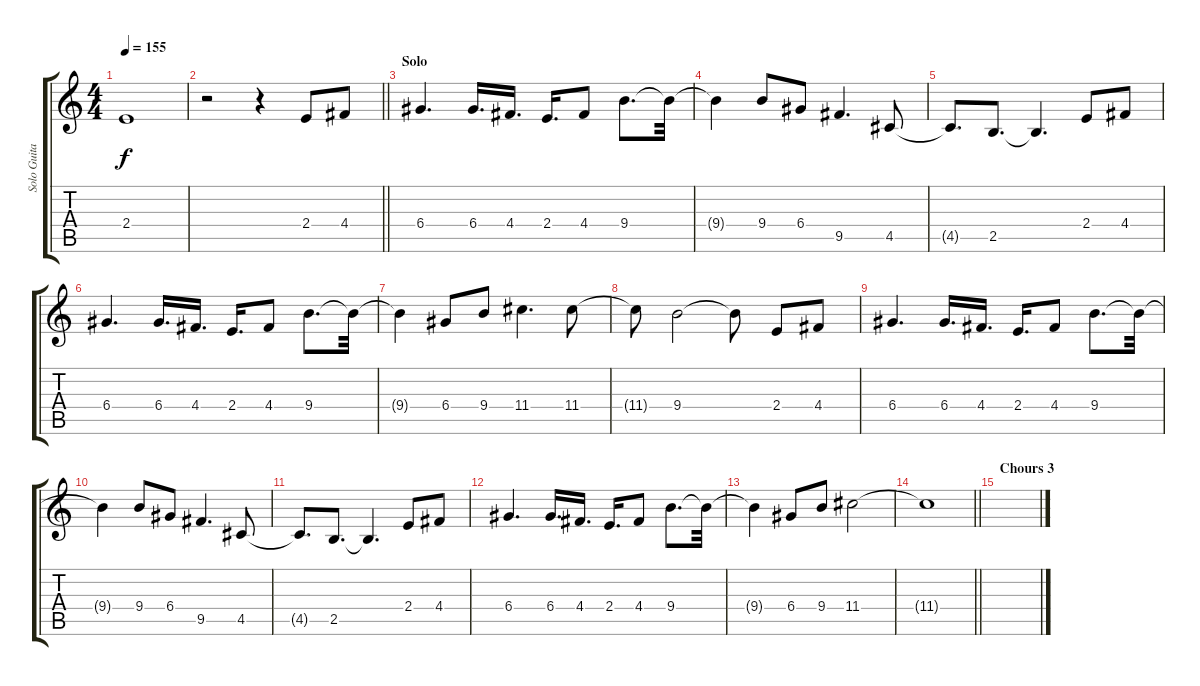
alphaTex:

\track ("Solo Guitar" "Solo Guita") {instrument distortionguitar}
\staff {score tabs}
\tuning (E4 B3 G3 D3 A2 E2) {hide}
\ts (4 4)
\tempo 155
\clef g2
\ks c
2.4.1{dy f} |
\barLineRight lightlight
r.2 r.4 2.4.8 4.4.8 |
\section ("" "Solo")
6.4.4{d} 6.4.16{d} 4.4.16{d} 2.4.16{d} 4.4.8 9.4.8{d} 9.4{t}.32 |
9.4{t}.4 9.4.8 6.4.8 9.5.4{d} 4.5.8 |
4.5{t}.8{d} 2.5.8{d} 2.5{t}.4{d} 2.4.8 4.4.8 |
6.4.4{d} 6.4.16{d} 4.4.16{d} 2.4.16{d} 4.4.8 9.4.8{d} 9.4{t}.32 |
9.4{t}.4 6.4.8 9.4.8 11.4.4{d} 11.4.8 |
11.4{t}.8 9.4.2 9.4{t}.8 2.4.8 4.4.8 |
6.4.4{d} 6.4.16{d} 4.4.16{d} 2.4.16{d} 4.4.8 9.4.8{d} 9.4{t}.32 |
9.4{t}.4 9.4.8 6.4.8 9.5.4{d} 4.5.8 |
4.5{t}.8{d} 2.5.8{d} 2.5{t}.4{d} 2.4.8 4.4.8 |
6.4.4{d} 6.4.16{d} 4.4.16{d} 2.4.16{d} 4.4.8 9.4.8{d} 9.4{t}.32 |
9.4{t}.4 6.4.8 9.4.8 11.4.2{volume 13} |
\barLineRight lightlight
11.4{t}.1 |
\section ("" "Chours 3")
